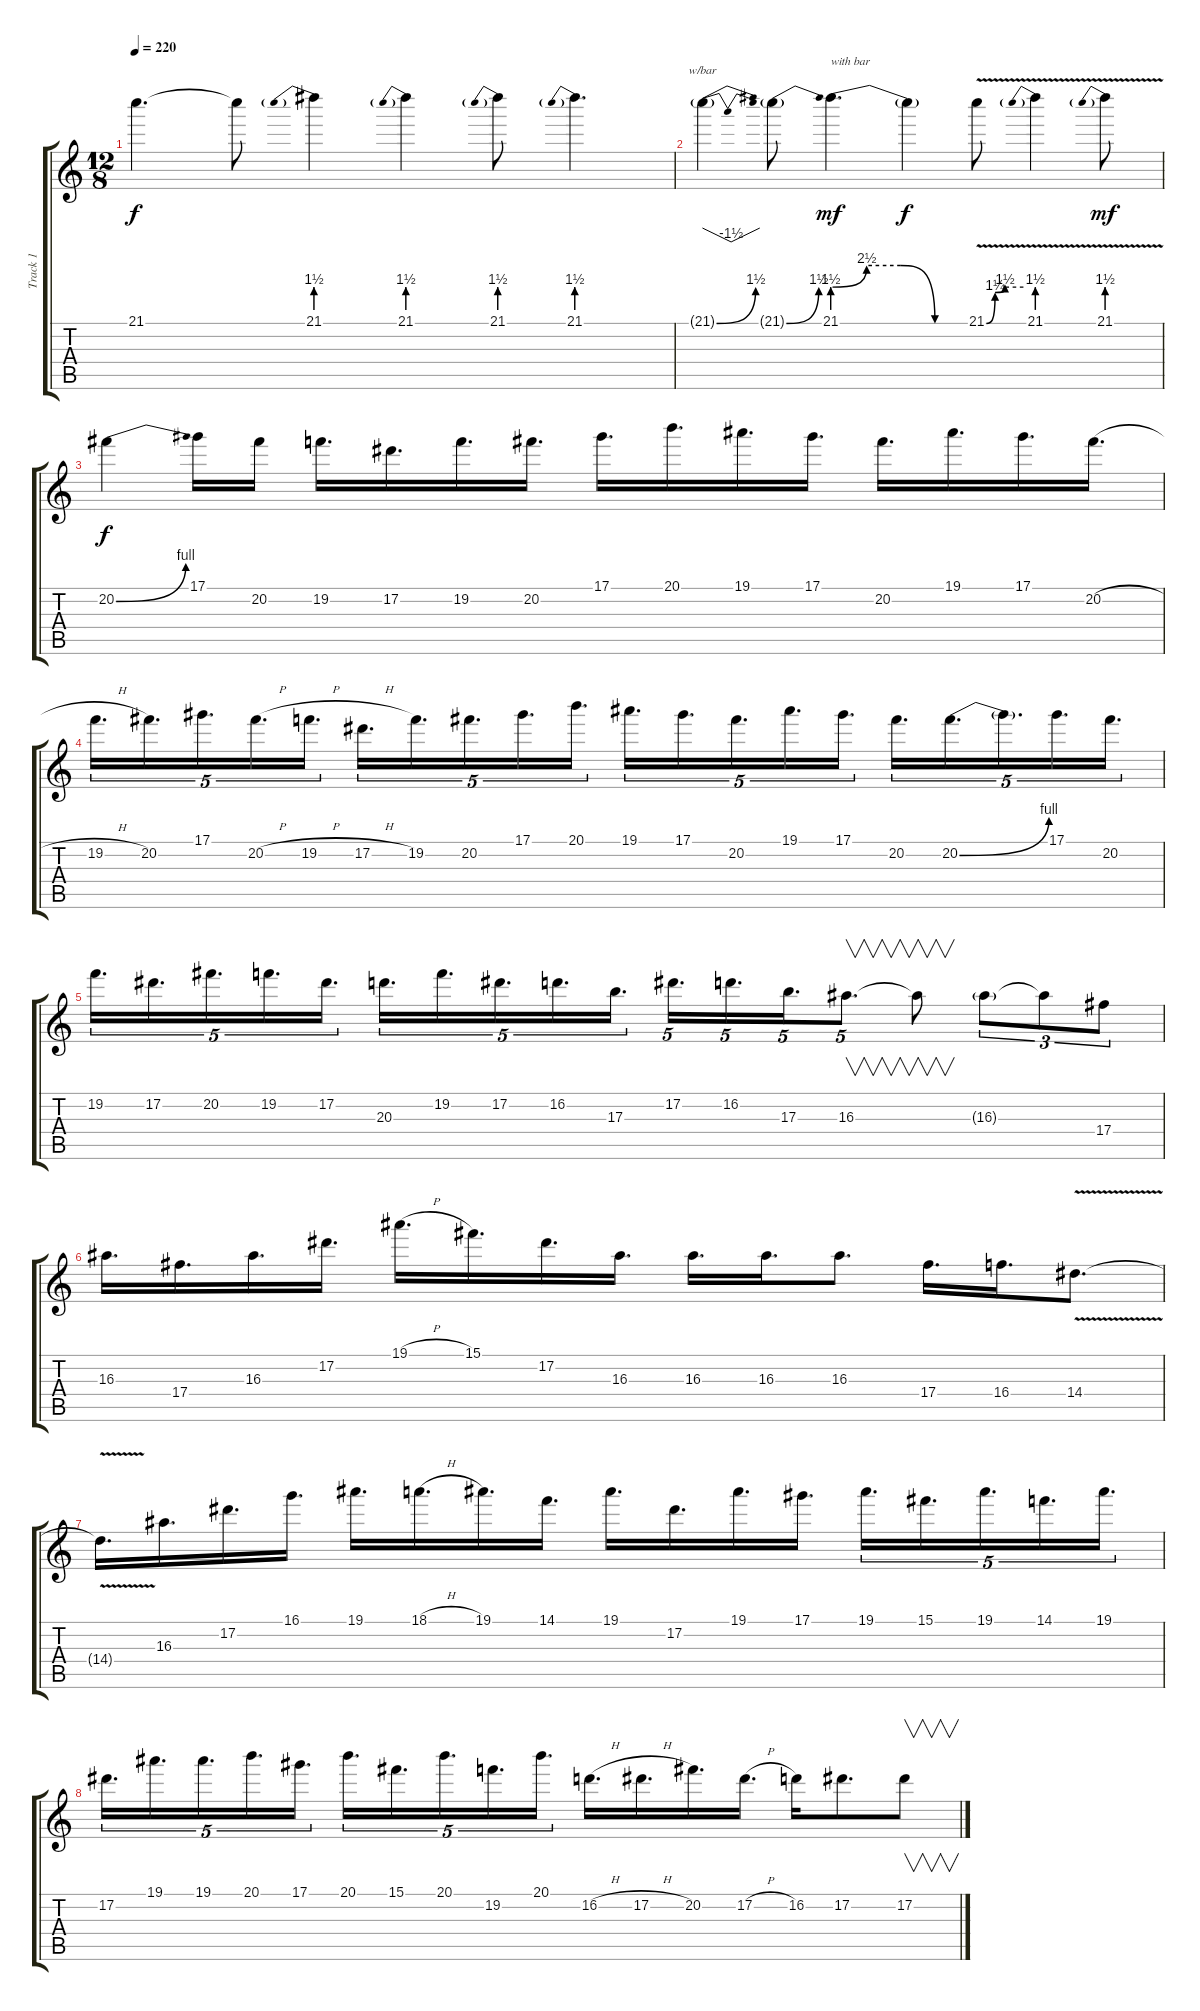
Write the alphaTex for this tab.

\track ("Track 1" "Track 1") {instrument acousticguitarsteel}
\staff {score tabs}
\tuning (Eb4 Bb3 Gb3 Db3 Ab2 Eb2) {hide}
\ts (12 8)
\tempo 220
\clef g2
\ks c
21.1{t}.4{d dy f} 21.1{t}.8 21.1{be (prebend 0 6 60 6)}.4 21.1{be (prebend 0 6 60 6)}.4 21.1{be (prebend 0 6 60 6)}.8 21.1{be (prebend 0 6 60 6)}.4{d} |
21.1{be (bend 0 0 60 6) g}.4{tbe (dip default 0 0 30 -6 60 0)} 21.1{be (bend 0 0 60 6) g}.8 21.1{be (custom 0 6 15 10 30 10 45 0 60 0)}.4{d txt "with bar" dy mf} 21.1{t}.4{dy f} 21.1{be (custom 0 0 14 5 30 6 60 6) v}.8 21.1{be (prebend 0 6 60 6) v}.4 21.1{be (prebend 0 6 60 6) v}.8{dy mf} |
20.2{be (bend 0 0 60 4)}.4{dy f} 17.1.16 20.2.16 19.2.16{d} 17.2.16{d} 19.2.16{d} 20.2.16{d} 17.1.16{d} 20.1.16{d} 19.1.16{d} 17.1.16{d} 20.2.16{d} 19.1.16{d} 17.1.16{d} 20.2{h}.16{d} |
19.2{h}.16{d tu (5 4)} 20.2.16{d tu (5 4)} 17.1.16{d tu (5 4)} 20.2{h}.16{d tu (5 4)} 19.2{h}.16{d tu (5 4)} 17.2{h}.16{d tu (5 4)} 19.2.16{d tu (5 4)} 20.2.16{d tu (5 4)} 17.1.16{d tu (5 4)} 20.1.16{d tu (5 4)} 19.1.16{d tu (5 4)} 17.1.16{d tu (5 4)} 20.2.16{d tu (5 4)} 19.1.16{d tu (5 4)} 17.1.16{d tu (5 4)} 20.2.16{d tu (5 4)} 20.2{be (bend 0 0 60 4)}.16{d tu (5 4)} 20.2{t}.16{d tu (5 4)} 17.1.16{d tu (5 4)} 20.2.16{d tu (5 4)} |
19.2.16{d tu (5 4)} 17.2.16{d tu (5 4)} 20.2.16{d tu (5 4)} 19.2.16{d tu (5 4)} 17.2.16{d tu (5 4)} 20.3.16{d tu (5 4)} 19.2.16{d tu (5 4)} 17.2.16{d tu (5 4)} 16.2.16{d tu (5 4)} 17.3.16{d tu (5 4)} 17.2.16{d tu (5 4)} 16.2.16{d tu (5 4)} 17.3.16{d tu (5 4)} 16.3.8{v d tu (5 4)} 16.3{t}.8{v} 16.3{g}.8{tu (3 2)} 16.3{t}.8{tu (3 2)} 17.4.8{tu (3 2)} |
16.3.16{d} 17.4.16{d} 16.3.16{d} 17.2.16{d} 19.1{h}.16{d} 15.1.16{d} 17.2.16{d} 16.3.16{d} 16.3.16{d} 16.3.16{d} 16.3.8{d} 17.4.16{d} 16.4.16{d} 14.4{v}.8{d} |
14.4{t}.16{d} 16.3.16{d} 17.2.16{d} 16.1.16{d} 19.1.16{d} 18.1{h}.16{d} 19.1.16{d} 14.1.16{d} 19.1.16{d} 17.2.16{d} 19.1.16{d} 17.1.16{d} 19.1.16{d tu (5 4)} 15.1.16{d tu (5 4)} 19.1.16{d tu (5 4)} 14.1.16{d tu (5 4)} 19.1.16{d tu (5 4)} |
17.2.16{d tu (5 4)} 19.1.16{d tu (5 4)} 19.1.16{d tu (5 4)} 20.1.16{d tu (5 4)} 17.1.16{d tu (5 4)} 20.1.16{d tu (5 4)} 15.1.16{d tu (5 4)} 20.1.16{d tu (5 4)} 19.2.16{d tu (5 4)} 20.1.16{d tu (5 4)} 16.2{h}.16{d} 17.2{h}.16{d} 20.2.16{d} 17.2{h}.16{d} 16.2.16 17.2.8{d} 17.2.8{v}
